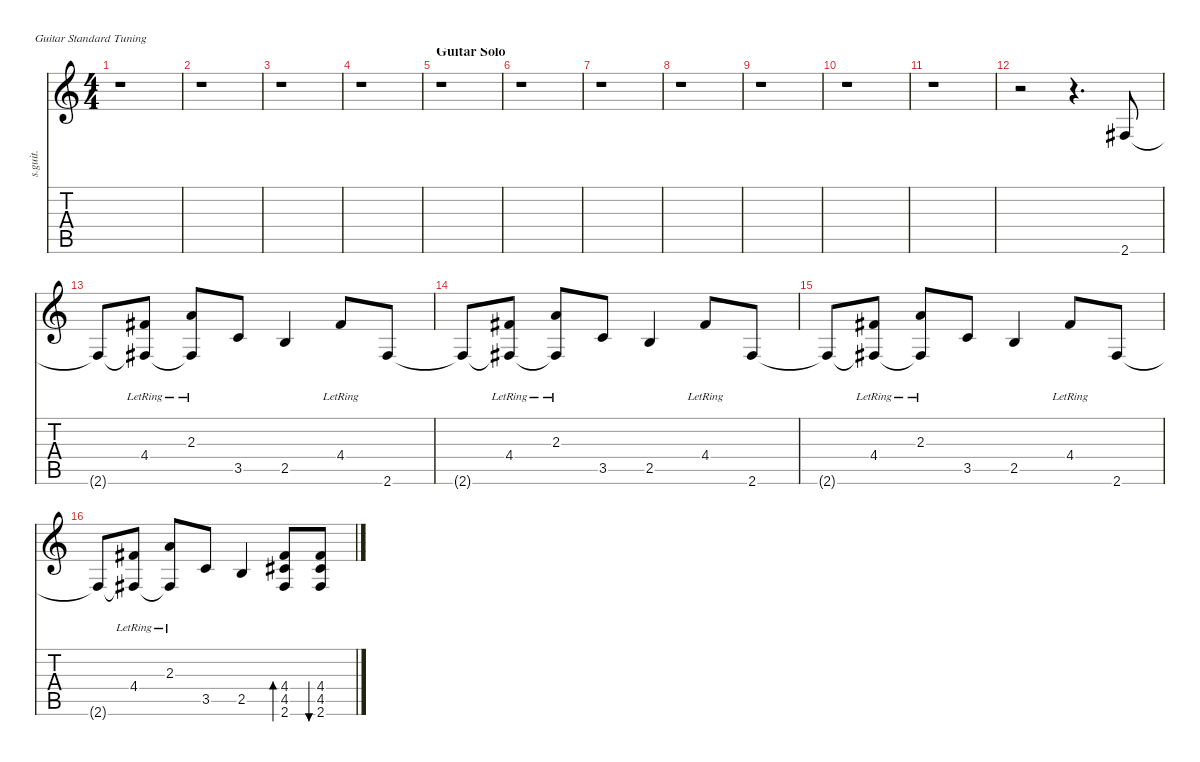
\defaultSystemsLayout 4
\hideDynamics
\bracketExtendMode nobrackets
\track ("Acoustic Guitar" "s.guit.") {instrument acousticguitarnylon}
\staff {score tabs}
\tuning (E4 B3 G3 D3 A2 E2)
\ts (4 4)
\tempo (124 hide)
\clef g2
\ks c
r.1{dy p} |
r.1 |
r.1 |
r.1 |
\section ("" "Guitar Solo")
r.1 |
r.1 |
r.1 |
r.1 |
r.1 |
r.1 |
r.1 |
r.2 r.4{d} 2.6{acc #}.8{lyrics (0 "") lyrics (1 "") lyrics (2 "") lyrics (3 "") lyrics (4 "")} |
2.6{t acc #}.8{lyrics (0 "") lyrics (1 "") lyrics (2 "") lyrics (3 "") lyrics (4 "")} (4.4{lr acc #} 2.6{lr t acc #}).8{lyrics (0 "") lyrics (1 "") lyrics (2 "") lyrics (3 "") lyrics (4 "")} (2.3{lr} 2.6{lr t acc #}).8{lyrics (0 "") lyrics (1 "") lyrics (2 "") lyrics (3 "") lyrics (4 "")} 3.5.8{lyrics (0 "") lyrics (1 "") lyrics (2 "") lyrics (3 "") lyrics (4 "")} 2.5.4{lyrics (0 "") lyrics (1 "") lyrics (2 "") lyrics (3 "") lyrics (4 "")} 4.4{lr acc #}.8{lyrics (0 "") lyrics (1 "") lyrics (2 "") lyrics (3 "") lyrics (4 "")} 2.6{acc #}.8{lyrics (0 "") lyrics (1 "") lyrics (2 "") lyrics (3 "") lyrics (4 "")} |
2.6{t acc #}.8{lyrics (0 "") lyrics (1 "") lyrics (2 "") lyrics (3 "") lyrics (4 "")} (4.4{lr acc #} 2.6{lr t acc #}).8{lyrics (0 "") lyrics (1 "") lyrics (2 "") lyrics (3 "") lyrics (4 "")} (2.3{lr} 2.6{lr t acc #}).8{lyrics (0 "") lyrics (1 "") lyrics (2 "") lyrics (3 "") lyrics (4 "")} 3.5.8{lyrics (0 "") lyrics (1 "") lyrics (2 "") lyrics (3 "") lyrics (4 "")} 2.5.4{lyrics (0 "") lyrics (1 "") lyrics (2 "") lyrics (3 "") lyrics (4 "")} 4.4{lr acc #}.8{lyrics (0 "") lyrics (1 "") lyrics (2 "") lyrics (3 "") lyrics (4 "")} 2.6{acc #}.8{lyrics (0 "") lyrics (1 "") lyrics (2 "") lyrics (3 "") lyrics (4 "")} |
2.6{t acc #}.8{lyrics (0 "") lyrics (1 "") lyrics (2 "") lyrics (3 "") lyrics (4 "")} (4.4{lr acc #} 2.6{lr t acc #}).8{lyrics (0 "") lyrics (1 "") lyrics (2 "") lyrics (3 "") lyrics (4 "")} (2.3{lr} 2.6{lr t acc #}).8{lyrics (0 "") lyrics (1 "") lyrics (2 "") lyrics (3 "") lyrics (4 "")} 3.5.8{lyrics (0 "") lyrics (1 "") lyrics (2 "") lyrics (3 "") lyrics (4 "")} 2.5.4{lyrics (0 "") lyrics (1 "") lyrics (2 "") lyrics (3 "") lyrics (4 "")} 4.4{lr acc #}.8{lyrics (0 "") lyrics (1 "") lyrics (2 "") lyrics (3 "") lyrics (4 "")} 2.6{acc #}.8{lyrics (0 "") lyrics (1 "") lyrics (2 "") lyrics (3 "") lyrics (4 "")} |
2.6{t acc #}.8{lyrics (0 "") lyrics (1 "") lyrics (2 "") lyrics (3 "") lyrics (4 "")} (4.4{lr acc #} 2.6{lr t acc #}).8{lyrics (0 "") lyrics (1 "") lyrics (2 "") lyrics (3 "") lyrics (4 "")} (2.3{lr} 2.6{lr t acc #}).8{lyrics (0 "") lyrics (1 "") lyrics (2 "") lyrics (3 "") lyrics (4 "")} 3.5.8{lyrics (0 "") lyrics (1 "") lyrics (2 "") lyrics (3 "") lyrics (4 "")} 2.5.4{lyrics (0 "") lyrics (1 "") lyrics (2 "") lyrics (3 "") lyrics (4 "")} (4.4{acc #} 4.5{acc #} 2.6{acc #}).8{bd 30 lyrics (0 "") lyrics (1 "") lyrics (2 "") lyrics (3 "") lyrics (4 "")} (4.4{acc #} 4.5{acc #} 2.6{acc #}).8{bu 30 lyrics (0 "") lyrics (1 "") lyrics (2 "") lyrics (3 "") lyrics (4 "")}
